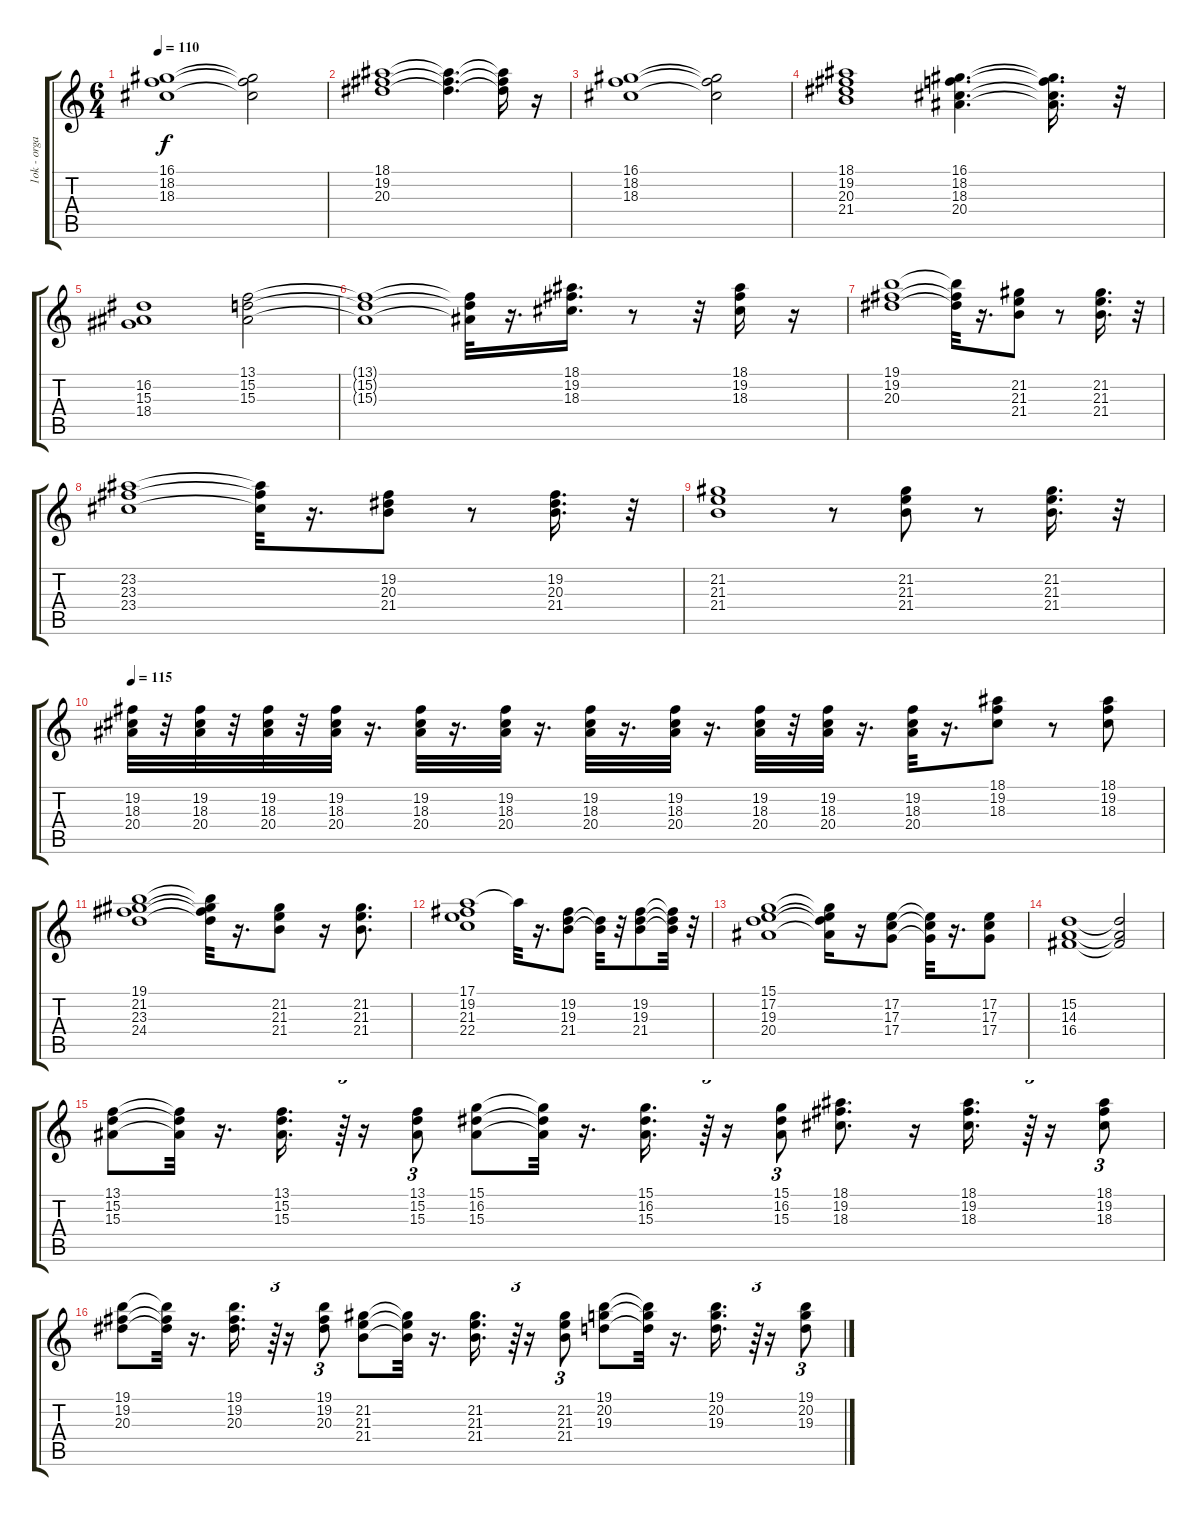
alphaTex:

\track ("1ok - organo hammond" "1ok - orga") {instrument rockorgan}
\staff {score tabs}
\tuning (E4 B3 G3 D3 A2 E2) {hide}
\ts (6 4)
\tempo 110
\clef g2
\ks c
(16.1 18.2 18.3).1{dy f} (16.1{t} 18.2{t} 18.3{t}).2 |
(18.1 19.2 20.3).1 (18.1{t} 19.2{t} 20.3{t}).4{d} (18.1{t} 19.2{t} 20.3{t}).16 r.16 |
(16.1 18.2 18.3).1 (16.1{t} 18.2{t} 18.3{t}).2 |
(18.1 19.2 20.3 21.4).1 (16.1 18.2 18.3 20.4).4{d} (16.1{t} 18.2{t} 18.3{t} 20.4{t}).16{d} r.32 |
(16.2 15.3 18.4).1 (13.1 15.2 15.3).2 |
(13.1{t} 15.2{t} 15.3{t}).1 (13.1{t} 15.2{t} 15.3{t}).32 r.16{d} (18.1 19.2 18.3).16{d} r.8 r.32 (18.1 19.2 18.3).16 r.16 |
(19.1 19.2 20.3).1 (19.1{t} 19.2{t} 20.3{t}).32 r.16{d} (21.2 21.3 21.4).8 r.8 (21.2 21.3 21.4).16{d} r.32 |
(23.2 23.3 23.4).1 (23.2{t} 23.3{t} 23.4{t}).32 r.16{d} (19.2 20.3 21.4).8 r.8 (19.2 20.3 21.4).16{d} r.32 |
(21.2 21.3 21.4).1 r.8 (21.2 21.3 21.4).8 r.8 (21.2 21.3 21.4).16{d} r.32 |
\tempo 115
(19.2 18.3 20.4).32 r.32 (19.2 18.3 20.4).32 r.32 (19.2 18.3 20.4).32 r.32 (19.2 18.3 20.4).32 r.16{d} (19.2 18.3 20.4).32 r.16{d} (19.2 18.3 20.4).32 r.16{d} (19.2 18.3 20.4).32 r.16{d} (19.2 18.3 20.4).32 r.16{d} (19.2 18.3 20.4).32 r.32 (19.2 18.3 20.4).32 r.16{d} (19.2 18.3 20.4).32 r.16{d} (18.1 19.2 18.3).8 r.8 (18.1 19.2 18.3).8 |
(19.1 21.2 23.3 24.4).1 (19.1{t} 21.2{t} 23.3{t} 24.4{t}).32 r.16{d} (21.2 21.3 21.4).8 r.16 (21.2 21.3 21.4).8{d} |
(17.1 19.2 21.3 22.4).1 17.1{t}.32 r.16{d} (19.2 19.3 21.4).8 (19.3{t} 21.4{t}).32 r.32 (19.2 19.3 21.4).8 (19.2{t} 19.3{t} 21.4{t}).32 r.32 |
(15.1 17.2 19.3 20.4).1 (15.1{t} 17.2{t} 19.3{t} 20.4{t}).16 r.16 (17.2 17.3 17.4).8 (17.2{t} 17.3{t} 17.4{t}).32 r.16{d} (17.2 17.3 17.4).8 |
(15.2 14.3 16.4).1 (15.2{t} 14.3{t} 16.4{t}).2 |
(13.1 15.2 15.3).8 (13.1{t} 15.2{t} 15.3{t}).32 r.16{d} (13.1 15.2 15.3).16{d} r.64{tu (3 2)} r.16 (13.1 15.2 15.3).8{tu (3 2)} (15.1 16.2 15.3).8 (15.1{t} 16.2{t} 15.3{t}).32 r.16{d} (15.1 16.2 15.3).16{d} r.64{tu (3 2)} r.16 (15.1 16.2 15.3).8{tu (3 2)} (18.1 19.2 18.3).8{d} r.16 (18.1 19.2 18.3).16{d} r.64{tu (3 2)} r.16 (18.1 19.2 18.3).8{tu (3 2)} |
(19.1 19.2 20.3).8 (19.1{t} 19.2{t} 20.3{t}).32 r.16{d} (19.1 19.2 20.3).16{d} r.64{tu (3 2)} r.16 (19.1 19.2 20.3).8{tu (3 2)} (21.2 21.3 21.4).8 (21.2{t} 21.3{t} 21.4{t}).32 r.16{d} (21.2 21.3 21.4).16{d} r.64{tu (3 2)} r.16 (21.2 21.3 21.4).8{tu (3 2)} (19.1 20.2 19.3).8 (19.1{t} 20.2{t} 19.3{t}).32 r.16{d} (19.1 20.2 19.3).16{d} r.64{tu (3 2)} r.16 (19.1 20.2 19.3).8{tu (3 2)}
